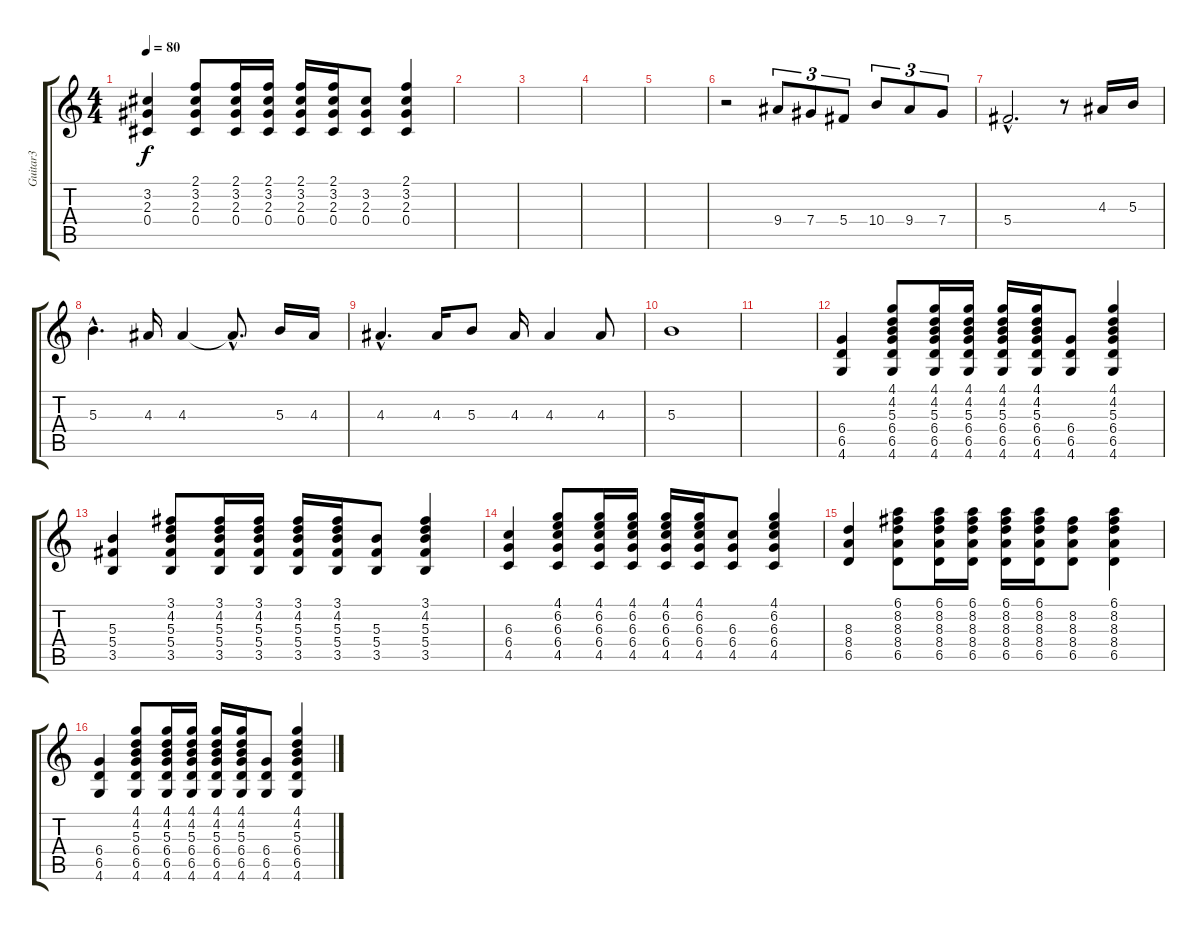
\track ("Guitar3" "Guitar3") {instrument acousticguitarsteel}
\staff {score tabs}
\tuning (Eb4 Bb3 Gb3 Db3 Ab2 Eb2) {hide}
\ts (4 4)
\tempo 80
\clef g2
\ks c
(3.2 2.3 0.4).4{dy f} (2.1 3.2 2.3 0.4).8 (2.1 3.2 2.3 0.4).16 (2.1 3.2 2.3 0.4).16 (2.1 3.2 2.3 0.4).16 (2.1 3.2 2.3 0.4).16 (3.2 2.3 0.4).8 (2.1 3.2 2.3 0.4).4 |
|
|
|
|
r.2 9.4.8{tu (3 2)} 7.4.8{tu (3 2)} 5.4.8{tu (3 2)} 10.4.8{tu (3 2)} 9.4.8{tu (3 2)} 7.4.8{tu (3 2)} |
5.4{hac}.2{d} r.8 4.3.16 5.3.16 |
5.3{hac}.4{d} 4.3.16 4.3.4 4.3{hac t}.8{d} 5.3.16 4.3.16 |
4.3{hac}.4{d} 4.3.16 5.3.8 4.3.16 4.3.4 4.3.8 |
5.3.1 |
|
(6.4 6.5 4.6).4 (4.1 4.2 5.3 6.4 6.5 4.6).8 (4.1 4.2 5.3 6.4 6.5 4.6).16 (4.1 4.2 5.3 6.4 6.5 4.6).16 (4.1 4.2 5.3 6.4 6.5 4.6).16 (4.1 4.2 5.3 6.4 6.5 4.6).16 (6.4 6.5 4.6).8 (4.1 4.2 5.3 6.4 6.5 4.6).4 |
(5.3 5.4 3.5).4 (3.1 4.2 5.3 5.4 3.5).8 (3.1 4.2 5.3 5.4 3.5).16 (3.1 4.2 5.3 5.4 3.5).16 (3.1 4.2 5.3 5.4 3.5).16 (3.1 4.2 5.3 5.4 3.5).16 (5.3 5.4 3.5).8 (3.1 4.2 5.3 5.4 3.5).4 |
(6.3 6.4 4.5).4 (4.1 6.2 6.3 6.4 4.5).8 (4.1 6.2 6.3 6.4 4.5).16 (4.1 6.2 6.3 6.4 4.5).16 (4.1 6.2 6.3 6.4 4.5).16 (4.1 6.2 6.3 6.4 4.5).16 (6.3 6.4 4.5).8 (4.1 6.2 6.3 6.4 4.5).4 |
(8.3 8.4 6.5).4 (6.1 8.2 8.3 8.4 6.5).8 (6.1 8.2 8.3 8.4 6.5).16 (6.1 8.2 8.3 8.4 6.5).16 (6.1 8.2 8.3 8.4 6.5).16 (6.1 8.2 8.3 8.4 6.5).16 (8.2 8.3 8.4 6.5).8 (6.1 8.2 8.3 8.4 6.5).4 |
(6.4 6.5 4.6).4 (4.1 4.2 5.3 6.4 6.5 4.6).8 (4.1 4.2 5.3 6.4 6.5 4.6).16 (4.1 4.2 5.3 6.4 6.5 4.6).16 (4.1 4.2 5.3 6.4 6.5 4.6).16 (4.1 4.2 5.3 6.4 6.5 4.6).16 (6.4 6.5 4.6).8 (4.1 4.2 5.3 6.4 6.5 4.6).4
